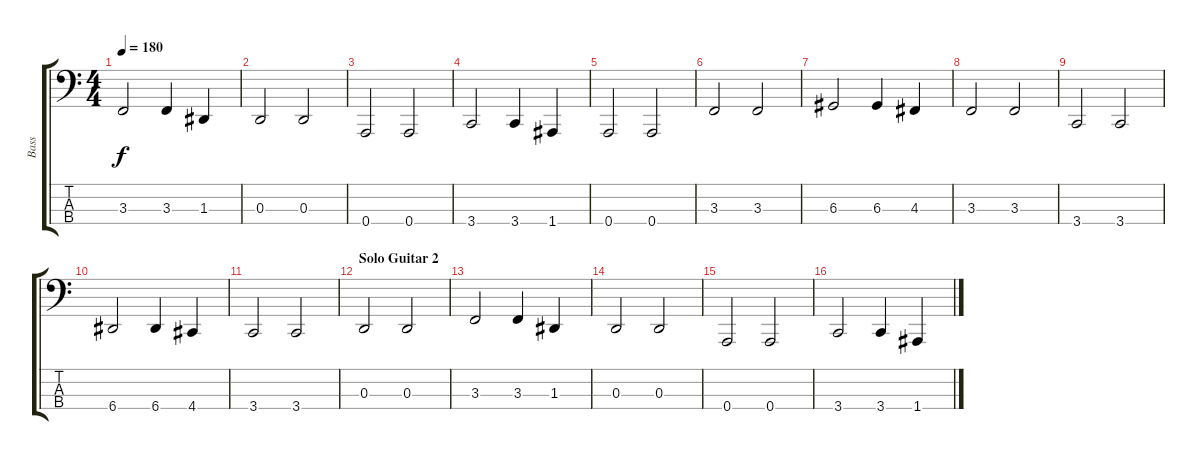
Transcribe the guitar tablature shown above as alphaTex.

\track ("Bass" "Bass") {instrument electricbassfinger}
\staff {score tabs}
\tuning (C2 G1 D1 A0) {hide}
\ts (4 4)
\tempo 180
\clef f4
\ks c
3.3.2{dy f} 3.3.4 1.3.4 |
0.3.2 0.3.2 |
0.4.2 0.4.2 |
3.4.2 3.4.4 1.4.4 |
0.4.2 0.4.2 |
3.3.2 3.3.2 |
6.3.2 6.3.4 4.3.4 |
3.3.2 3.3.2 |
3.4.2 3.4.2 |
6.4.2 6.4.4 4.4.4 |
3.4.2 3.4.2 |
\section ("" "Solo Guitar 2")
0.3.2 0.3.2 |
3.3.2 3.3.4 1.3.4 |
0.3.2 0.3.2 |
0.4.2 0.4.2 |
3.4.2 3.4.4 1.4.4
